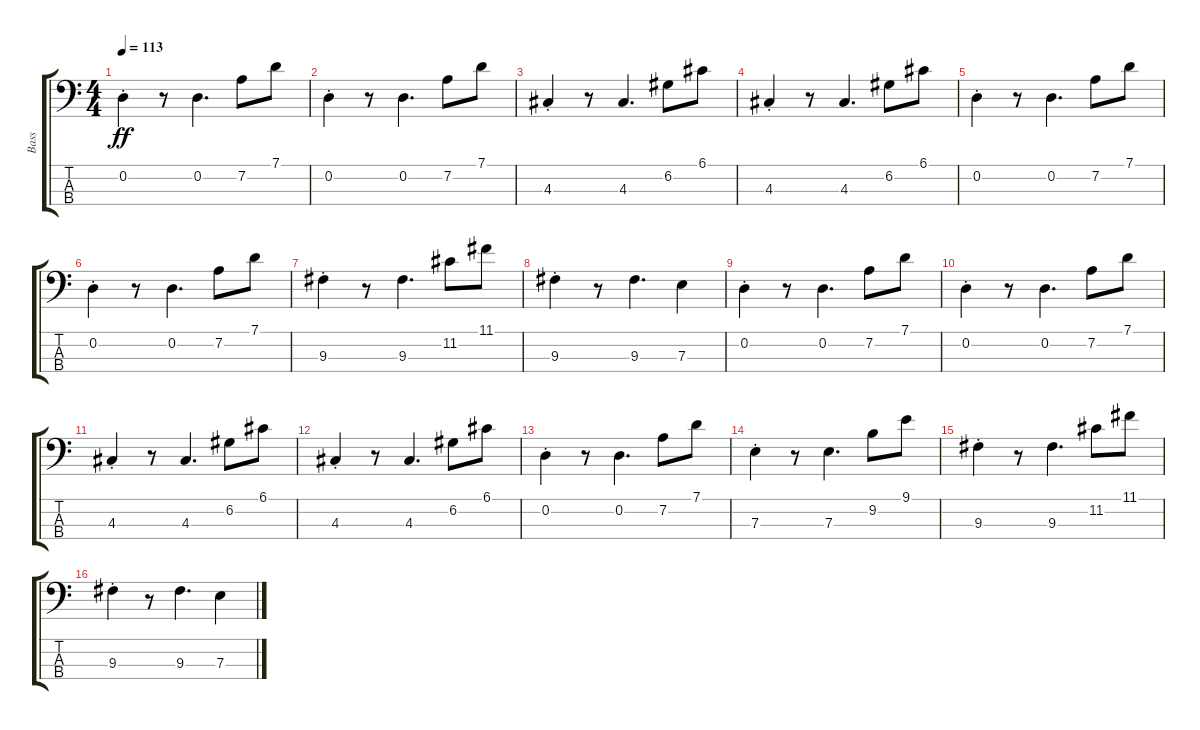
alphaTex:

\track ("Bass" "Bass") {instrument electricbassfinger}
\staff {score tabs}
\tuning (G2 D2 A1 E1) {hide}
\ts (4 4)
\tempo 113
\clef f4
\ks c
0.2{st}.4{dy ff} r.8 0.2.4{d} 7.2.8 7.1.8 |
0.2{st}.4 r.8 0.2.4{d} 7.2.8 7.1.8 |
4.3{st}.4 r.8 4.3.4{d} 6.2.8 6.1.8 |
4.3{st}.4 r.8 4.3.4{d} 6.2.8 6.1.8 |
0.2{st}.4 r.8 0.2.4{d} 7.2.8 7.1.8 |
0.2{st}.4 r.8 0.2.4{d} 7.2.8 7.1.8 |
9.3{st}.4 r.8 9.3.4{d} 11.2.8 11.1.8 |
9.3{st}.4 r.8 9.3.4{d} 7.3.4 |
0.2{st}.4 r.8 0.2.4{d} 7.2.8 7.1.8 |
0.2{st}.4 r.8 0.2.4{d} 7.2.8 7.1.8 |
4.3{st}.4 r.8 4.3.4{d} 6.2.8 6.1.8 |
4.3{st}.4 r.8 4.3.4{d} 6.2.8 6.1.8 |
0.2{st}.4 r.8 0.2.4{d} 7.2.8 7.1.8 |
7.3{st}.4 r.8 7.3.4{d} 9.2.8 9.1.8 |
9.3{st}.4 r.8 9.3.4{d} 11.2.8 11.1.8 |
9.3{st}.4 r.8 9.3.4{d} 7.3.4
